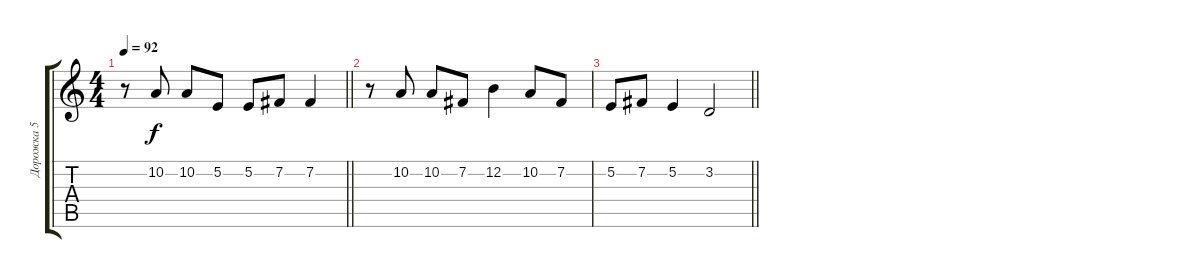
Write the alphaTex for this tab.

\track ("Дорожка 5" "Дорожка 5") {instrument altosax}
\staff {score tabs}
\tuning (E4 B3 G3 D3 A2 E2) {hide}
\ts (4 4)
\tempo 92
\clef g2
\barLineRight lightlight
\ks c
r.8{dy f} 10.2.8 10.2.8 5.2.8 5.2.8 7.2.8 7.2.4 |
r.8 10.2.8 10.2.8 7.2.8 12.2.4 10.2.8 7.2.8 |
\barLineRight lightlight
5.2.8 7.2.8 5.2.4 3.2.2
